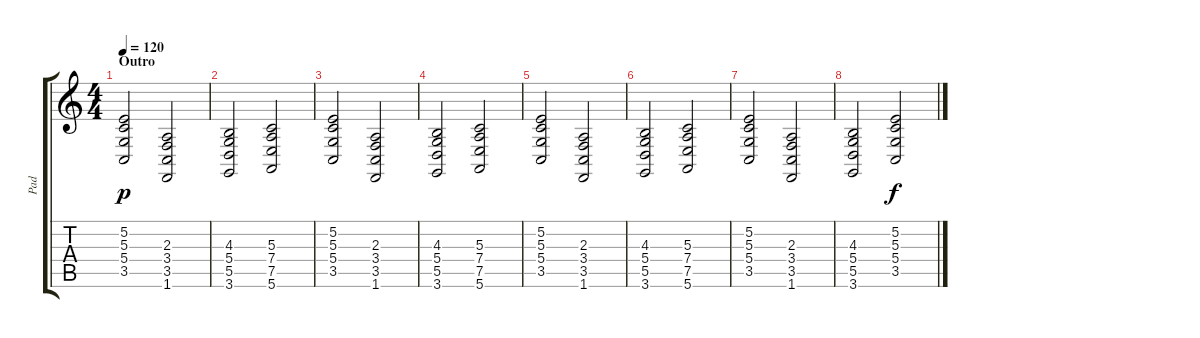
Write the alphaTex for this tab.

\track ("Pad" "Pad") {instrument pad3polysynth}
\staff {score tabs}
\tuning (E4 B3 G3 D3 A2 E2) {hide}
\ts (4 4)
\section ("" "Outro")
\tempo 120
\clef g2
\ks c
(5.2 5.3 5.4 3.5).2{dy p} (2.3 3.4 3.5 1.6).2 |
(4.3 5.4 5.5 3.6).2 (5.3 7.4 7.5 5.6).2 |
(5.2 5.3 5.4 3.5).2 (2.3 3.4 3.5 1.6).2 |
(4.3 5.4 5.5 3.6).2 (5.3 7.4 7.5 5.6).2 |
(5.2 5.3 5.4 3.5).2 (2.3 3.4 3.5 1.6).2 |
(4.3 5.4 5.5 3.6).2 (5.3 7.4 7.5 5.6).2 |
(5.2 5.3 5.4 3.5).2 (2.3 3.4 3.5 1.6).2 |
(4.3 5.4 5.5 3.6).2 (5.2 5.3 5.4 3.5).2{dy f}
